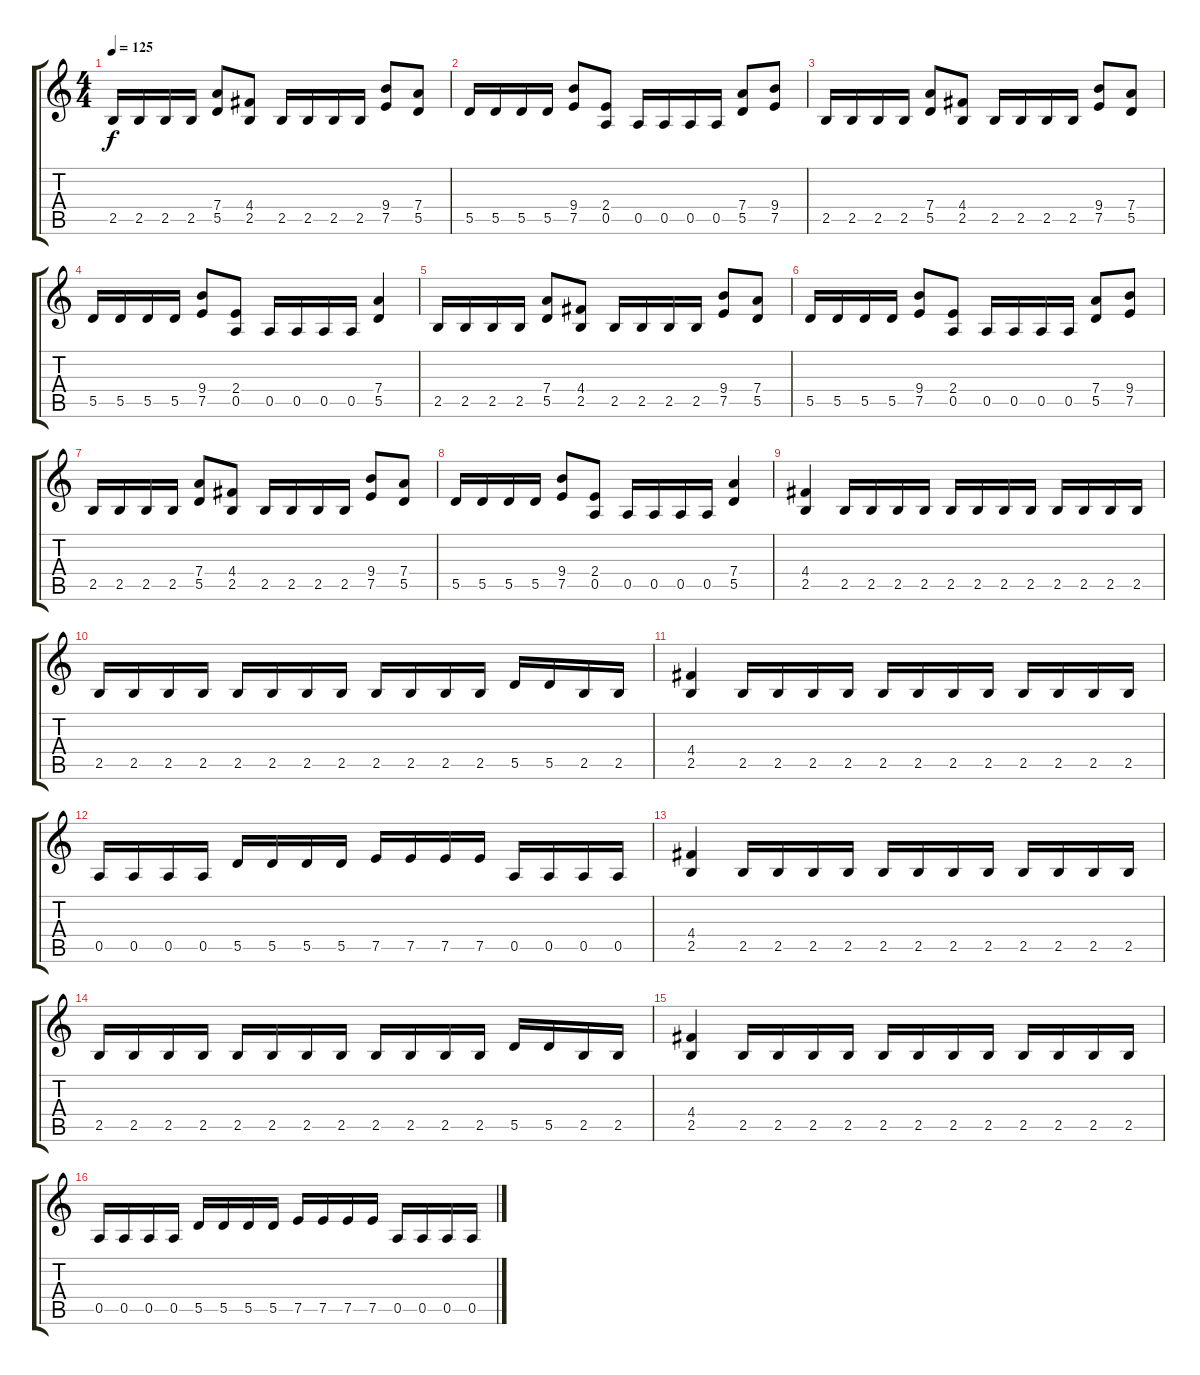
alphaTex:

\track "" {instrument overdrivenguitar}
\staff {score tabs}
\tuning (E4 B3 G3 D3 A2 E2) {hide}
\ts (4 4)
\tempo 125
\clef g2
\ks c
2.5.16{dy f} 2.5.16 2.5.16 2.5.16 (7.4 5.5).8 (4.4 2.5).8 2.5.16 2.5.16 2.5.16 2.5.16 (9.4 7.5).8 (7.4 5.5).8 |
5.5.16 5.5.16 5.5.16 5.5.16 (9.4 7.5).8 (2.4 0.5).8 0.5.16 0.5.16 0.5.16 0.5.16 (7.4 5.5).8 (9.4 7.5).8 |
2.5.16 2.5.16 2.5.16 2.5.16 (7.4 5.5).8 (4.4 2.5).8 2.5.16 2.5.16 2.5.16 2.5.16 (9.4 7.5).8 (7.4 5.5).8 |
5.5.16 5.5.16 5.5.16 5.5.16 (9.4 7.5).8 (2.4 0.5).8 0.5.16 0.5.16 0.5.16 0.5.16 (7.4 5.5).4 |
2.5.16 2.5.16 2.5.16 2.5.16 (7.4 5.5).8 (4.4 2.5).8 2.5.16 2.5.16 2.5.16 2.5.16 (9.4 7.5).8 (7.4 5.5).8 |
5.5.16 5.5.16 5.5.16 5.5.16 (9.4 7.5).8 (2.4 0.5).8 0.5.16 0.5.16 0.5.16 0.5.16 (7.4 5.5).8 (9.4 7.5).8 |
2.5.16 2.5.16 2.5.16 2.5.16 (7.4 5.5).8 (4.4 2.5).8 2.5.16 2.5.16 2.5.16 2.5.16 (9.4 7.5).8 (7.4 5.5).8 |
5.5.16 5.5.16 5.5.16 5.5.16 (9.4 7.5).8 (2.4 0.5).8 0.5.16 0.5.16 0.5.16 0.5.16 (7.4 5.5).4 |
(4.4 2.5).4 2.5.16 2.5.16 2.5.16 2.5.16 2.5.16 2.5.16 2.5.16 2.5.16 2.5.16 2.5.16 2.5.16 2.5.16 |
2.5.16 2.5.16 2.5.16 2.5.16 2.5.16 2.5.16 2.5.16 2.5.16 2.5.16 2.5.16 2.5.16 2.5.16 5.5.16 5.5.16 2.5.16 2.5.16 |
(4.4 2.5).4 2.5.16 2.5.16 2.5.16 2.5.16 2.5.16 2.5.16 2.5.16 2.5.16 2.5.16 2.5.16 2.5.16 2.5.16 |
0.5.16 0.5.16 0.5.16 0.5.16 5.5.16 5.5.16 5.5.16 5.5.16 7.5.16 7.5.16 7.5.16 7.5.16 0.5.16 0.5.16 0.5.16 0.5.16 |
(4.4 2.5).4 2.5.16 2.5.16 2.5.16 2.5.16 2.5.16 2.5.16 2.5.16 2.5.16 2.5.16 2.5.16 2.5.16 2.5.16 |
2.5.16 2.5.16 2.5.16 2.5.16 2.5.16 2.5.16 2.5.16 2.5.16 2.5.16 2.5.16 2.5.16 2.5.16 5.5.16 5.5.16 2.5.16 2.5.16 |
(4.4 2.5).4 2.5.16 2.5.16 2.5.16 2.5.16 2.5.16 2.5.16 2.5.16 2.5.16 2.5.16 2.5.16 2.5.16 2.5.16 |
0.5.16 0.5.16 0.5.16 0.5.16 5.5.16 5.5.16 5.5.16 5.5.16 7.5.16 7.5.16 7.5.16 7.5.16 0.5.16 0.5.16 0.5.16 0.5.16
